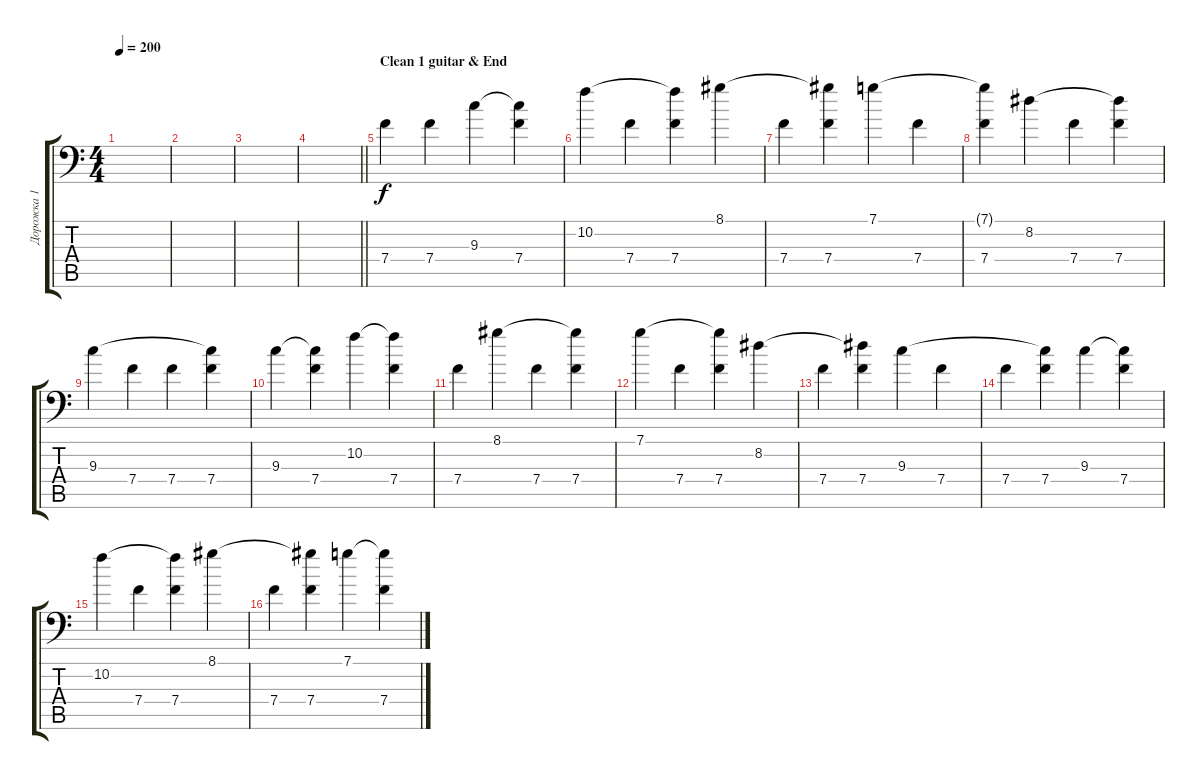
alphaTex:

\track ("Дорожка 1" "Дорожка 1") {instrument distortionguitar}
\staff {score tabs}
\tuning (C4 G3 Eb3 Bb2 F2 Bb1) {hide}
\ts (4 4)
\tempo 200
\clef f4
\ks c
|
|
|
\barLineRight lightlight
|
\section ("" "Clean 1 guitar & End")
7.4.4{volume 16 instrument electricguitarclean} 7.4.4 9.3.4 (9.3{t} 7.4).4 |
10.2.4 7.4.4 (10.2{t} 7.4).4 8.1.4 |
7.4.4 (8.1{t} 7.4).4 7.1.4 7.4.4 |
(7.1{t} 7.4).4 8.2.4 7.4.4 (8.2{t} 7.4).4 |
9.3.4 7.4.4 7.4.4 (9.3{t} 7.4).4 |
9.3.4 (9.3{t} 7.4).4 10.2.4 (10.2{t} 7.4).4 |
7.4.4 8.1.4 7.4.4 (8.1{t} 7.4).4 |
7.1.4 7.4.4 (7.1{t} 7.4).4 8.2.4 |
7.4.4 (8.2{t} 7.4).4 9.3.4 7.4.4 |
7.4.4{volume 16 instrument electricguitarclean} (9.3{t} 7.4).4 9.3.4 (9.3{t} 7.4).4 |
10.2.4 7.4.4 (10.2{t} 7.4).4 8.1.4 |
7.4.4 (8.1{t} 7.4).4 7.1.4 (7.1{t} 7.4).4
